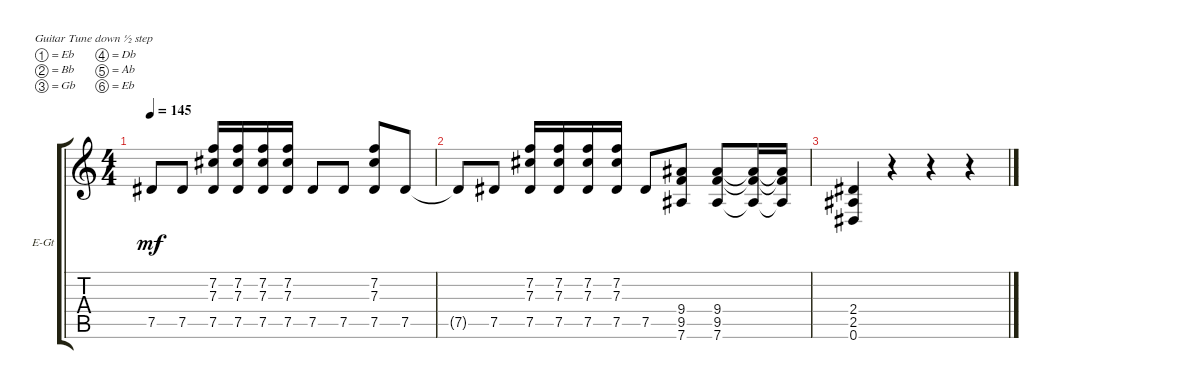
\defaultSystemsLayout 4
\bracketExtendMode groupsimilarinstruments
\firstSystemTrackNameOrientation horizontal
\otherSystemsTrackNameOrientation horizontal
\track ("Electric Guitar" "E-Gt") {instrument distortionguitar}
\staff {score tabs}
\tuning (Eb4 Bb3 Gb3 Db3 Ab2 Eb2)
\ts (4 4)
\tempo 145
\clef g2
\ks c
7.5.8{dy mf} 7.5.8 (7.5 7.3 7.2).16 (7.5 7.2 7.3).16 (7.5 7.2 7.3).16 (7.5 7.3 7.2).16 7.5.8 7.5.8 (7.5 7.3 7.2).8 7.5.8 |
7.5{t}.8 7.5.8 (7.5 7.3 7.2).16 (7.5 7.3 7.2).16 (7.5 7.3 7.2).16 (7.5 7.3 7.2).16 7.5.8 (9.5 7.6 9.4).8 (9.5 7.6 9.4).8 (9.5{t} 7.6{t} 9.4{t}).16 (9.5{t} 7.6{t} 9.4{t}).16 |
(0.6 2.5 2.4).4 r.4 r.4 r.4
